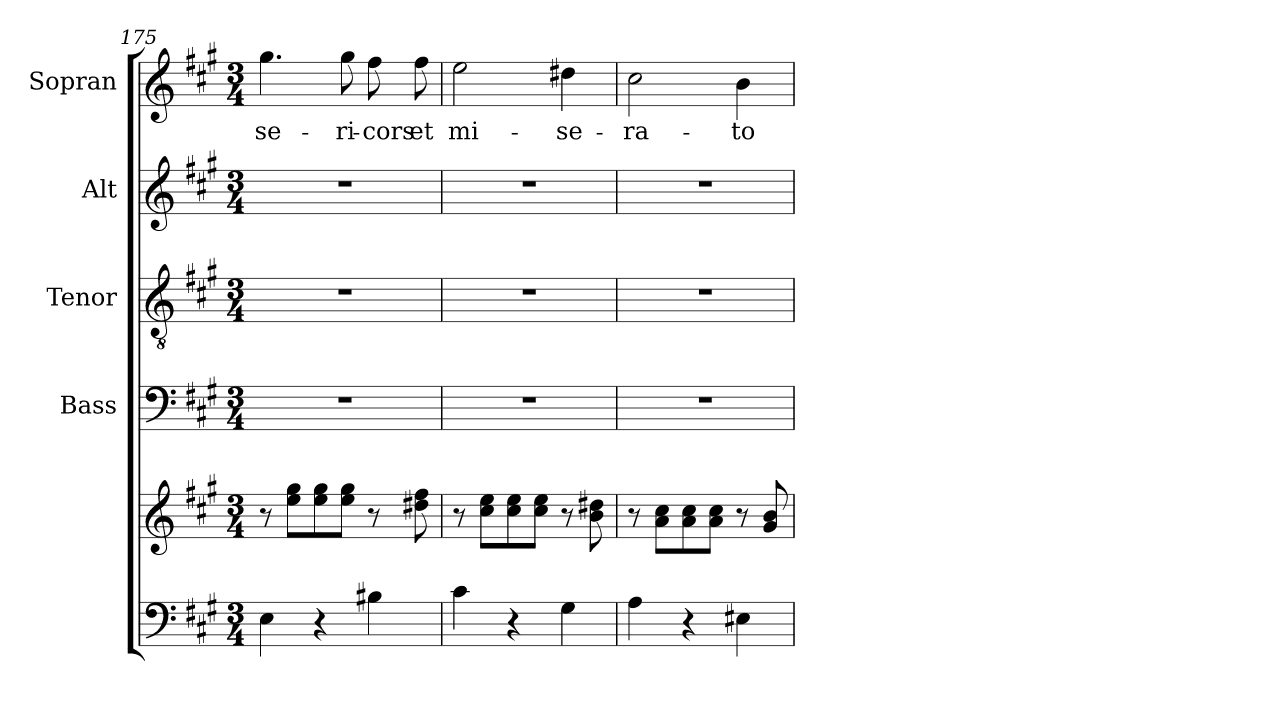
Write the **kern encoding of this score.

**kern	**kern	**kern	**kern	**kern	**kern	**text
*part5	*part5	*part4	*part3	*part2	*part1	*part1
*staff6	*staff5	*staff4	*staff3	*staff2	*staff1	*staff1
*	*	*I"Bass	*I"Tenor	*I"Alt	*I"Sopran	*
*	*	*I'B.	*I'T.	*I'A.	*I'S.	*
*clefF4	*clefG2	*clefF4	*clefGv2	*clefG2	*clefG2	*
*k[f#c#g#]	*k[f#c#g#]	*k[f#c#g#]	*k[f#c#g#]	*k[f#c#g#]	*k[f#c#g#]	*
*A:	*A:	*A:	*A:	*A:	*A:	*
*M3/4	*M3/4	*M3/4	*M3/4	*M3/4	*M3/4	*
=175	=175	=175	=175	=175	=175	=175
!	!	!	!	!	!	!LO:LY:b
4E\	8r	2.r	2.r	2.r	4.gg#\	-se-
.	8ee\ 8gg#\L	.	.	.	.	.
4r	8ee\ 8gg#\	.	.	.	.	.
!	!	!	!	!	!	!LO:LY:b
.	8ee\ 8gg#\J	.	.	.	8gg#\	-ri-
!	!	!	!	!	!	!LO:LY:b
4B#X\	8r	.	.	.	8ff#\	-cors
!	!	!	!	!	!	!LO:LY:b
.	8dd#X\ 8ff#\	.	.	.	8ff#\	et
=176	=176	=176	=176	=176	=176	=176
!	!	!	!	!	!	!LO:LY:b
4c#\	8r	2.r	2.r	2.r	2ee\	mi-
.	8cc#\ 8ee\L	.	.	.	.	.
4r	8cc#\ 8ee\	.	.	.	.	.
.	8cc#\ 8ee\J	.	.	.	.	.
!	!	!	!	!	!	!LO:LY:b
4G#\	8r	.	.	.	4dd#X\	-se-
.	8b\ 8dd#X\	.	.	.	.	.
=177	=177	=177	=177	=177	=177	=177
!	!	!	!	!	!	!LO:LY:b
4A\	8r	2.r	2.r	2.r	2cc#\	-ra-
.	8a\ 8cc#\L	.	.	.	.	.
4r	8a\ 8cc#\	.	.	.	.	.
.	8a\ 8cc#\J	.	.	.	.	.
!	!	!	!	!	!	!LO:LY:b
4E#X\	8r	.	.	.	4b\	-to
.	8g#/ 8b/	.	.	.	.	.
=	=	=	=	=	=	=
*-	*-	*-	*-	*-	*-	*-
